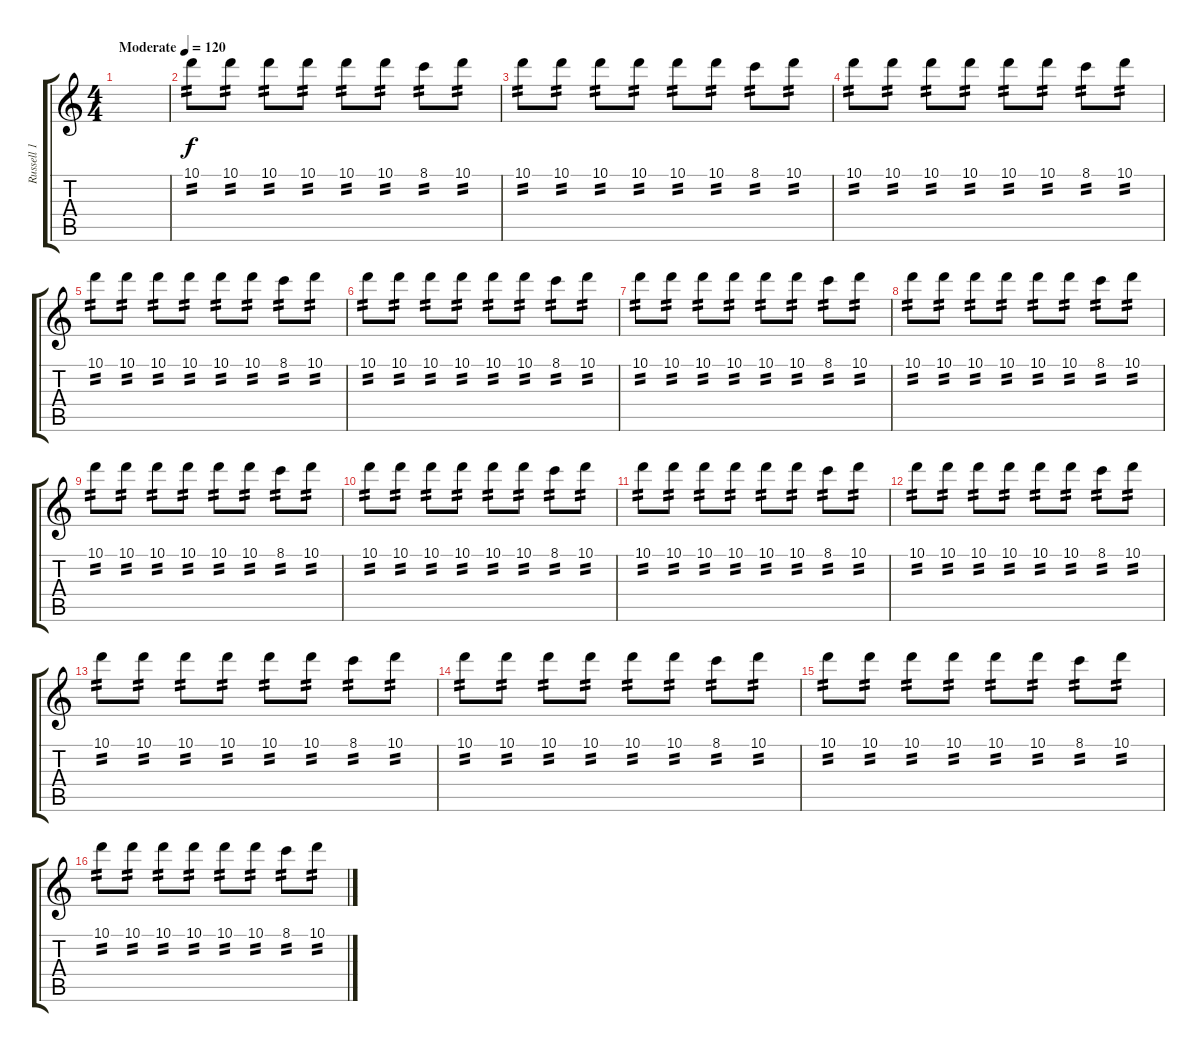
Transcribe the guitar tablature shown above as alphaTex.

\track ("Russell 1" "Russell 1") {instrument overdrivenguitar}
\staff {score tabs}
\tuning (E4 B3 G3 D3 A2 E2) {hide}
\ts (4 4)
\tempo (120 "Moderate")
\clef g2
\ks c
|
10.1.8{tp 2} 10.1.8{tp 2} 10.1.8{tp 2} 10.1.8{tp 2} 10.1.8{tp 2} 10.1.8{tp 2} 8.1.8{tp 2} 10.1.8{tp 2} |
10.1.8{tp 2} 10.1.8{tp 2} 10.1.8{tp 2} 10.1.8{tp 2} 10.1.8{tp 2} 10.1.8{tp 2} 8.1.8{tp 2} 10.1.8{tp 2} |
10.1.8{tp 2} 10.1.8{tp 2} 10.1.8{tp 2} 10.1.8{tp 2} 10.1.8{tp 2} 10.1.8{tp 2} 8.1.8{tp 2} 10.1.8{tp 2} |
10.1.8{tp 2} 10.1.8{tp 2} 10.1.8{tp 2} 10.1.8{tp 2} 10.1.8{tp 2} 10.1.8{tp 2} 8.1.8{tp 2} 10.1.8{tp 2} |
10.1.8{tp 2} 10.1.8{tp 2} 10.1.8{tp 2} 10.1.8{tp 2} 10.1.8{tp 2} 10.1.8{tp 2} 8.1.8{tp 2} 10.1.8{tp 2} |
10.1.8{tp 2} 10.1.8{tp 2} 10.1.8{tp 2} 10.1.8{tp 2} 10.1.8{tp 2} 10.1.8{tp 2} 8.1.8{tp 2} 10.1.8{tp 2} |
10.1.8{tp 2} 10.1.8{tp 2} 10.1.8{tp 2} 10.1.8{tp 2} 10.1.8{tp 2} 10.1.8{tp 2} 8.1.8{tp 2} 10.1.8{tp 2} |
10.1.8{tp 2} 10.1.8{tp 2} 10.1.8{tp 2} 10.1.8{tp 2} 10.1.8{tp 2} 10.1.8{tp 2} 8.1.8{tp 2} 10.1.8{tp 2} |
10.1.8{tp 2} 10.1.8{tp 2} 10.1.8{tp 2} 10.1.8{tp 2} 10.1.8{tp 2} 10.1.8{tp 2} 8.1.8{tp 2} 10.1.8{tp 2} |
10.1.8{tp 2} 10.1.8{tp 2} 10.1.8{tp 2} 10.1.8{tp 2} 10.1.8{tp 2} 10.1.8{tp 2} 8.1.8{tp 2} 10.1.8{tp 2} |
10.1.8{tp 2} 10.1.8{tp 2} 10.1.8{tp 2} 10.1.8{tp 2} 10.1.8{tp 2} 10.1.8{tp 2} 8.1.8{tp 2} 10.1.8{tp 2} |
10.1.8{tp 2} 10.1.8{tp 2} 10.1.8{tp 2} 10.1.8{tp 2} 10.1.8{tp 2} 10.1.8{tp 2} 8.1.8{tp 2} 10.1.8{tp 2} |
10.1.8{tp 2} 10.1.8{tp 2} 10.1.8{tp 2} 10.1.8{tp 2} 10.1.8{tp 2} 10.1.8{tp 2} 8.1.8{tp 2} 10.1.8{tp 2} |
10.1.8{tp 2} 10.1.8{tp 2} 10.1.8{tp 2} 10.1.8{tp 2} 10.1.8{tp 2} 10.1.8{tp 2} 8.1.8{tp 2} 10.1.8{tp 2} |
10.1.8{tp 2} 10.1.8{tp 2} 10.1.8{tp 2} 10.1.8{tp 2} 10.1.8{tp 2} 10.1.8{tp 2} 8.1.8{tp 2} 10.1.8{tp 2}
